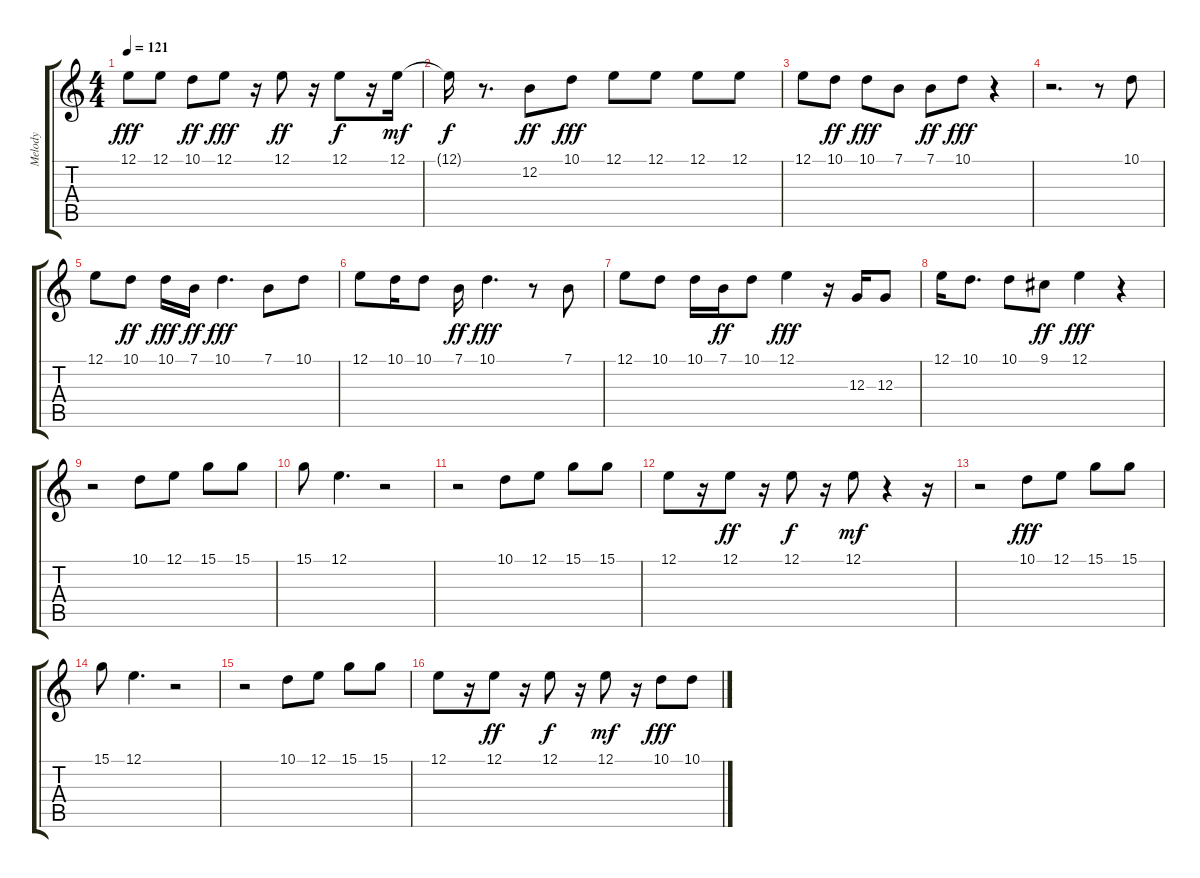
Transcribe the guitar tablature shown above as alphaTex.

\track ("Melody" "Melody") {instrument flute}
\staff {score tabs}
\tuning (E4 B3 G3 D3 A2 E2) {hide}
\ts (4 4)
\tempo 121
\clef g2
\ks c
12.1.8{dy fff} 12.1.8 10.1.8{dy ff} 12.1.8{dy fff} r.16 12.1.8{dy ff} r.16 12.1.8{dy f} r.16 12.1.16{dy mf} |
12.1{t}.16{dy f} r.8{d} 12.2.8{dy ff} 10.1.8{dy fff} 12.1.8 12.1.8 12.1.8 12.1.8 |
12.1.8 10.1.8{dy ff} 10.1.8{dy fff} 7.1.8 7.1.8{dy ff} 10.1.8{dy fff} r.4 |
r.2{d} r.8 10.1.8 |
12.1.8 10.1.8{dy ff} 10.1.16{dy fff} 7.1.16{dy ff} 10.1.4{d dy fff} 7.1.8 10.1.8 |
12.1.8 10.1.16 10.1.8 7.1.16{dy ff} 10.1.4{d dy fff} r.8 7.1.8 |
12.1.8 10.1.8 10.1.16 7.1.16{dy ff} 10.1.8 12.1.4{dy fff} r.16 12.3.16 12.3.8 |
12.1.16 10.1.8{d} 10.1.8 9.1.8{dy ff} 12.1.4{dy fff} r.4 |
r.2 10.1.8 12.1.8 15.1.8 15.1.8 |
15.1.8 12.1.4{d} r.2 |
r.2 10.1.8 12.1.8 15.1.8 15.1.8 |
12.1.8 r.16 12.1.8{dy ff} r.16 12.1.8{dy f} r.16 12.1.8{dy mf} r.4 r.16 |
r.2 10.1.8{dy fff} 12.1.8 15.1.8 15.1.8 |
15.1.8 12.1.4{d} r.2 |
r.2 10.1.8 12.1.8 15.1.8 15.1.8 |
12.1.8 r.16 12.1.8{dy ff} r.16 12.1.8{dy f} r.16 12.1.8{dy mf} r.16 10.1.8{dy fff} 10.1.8
